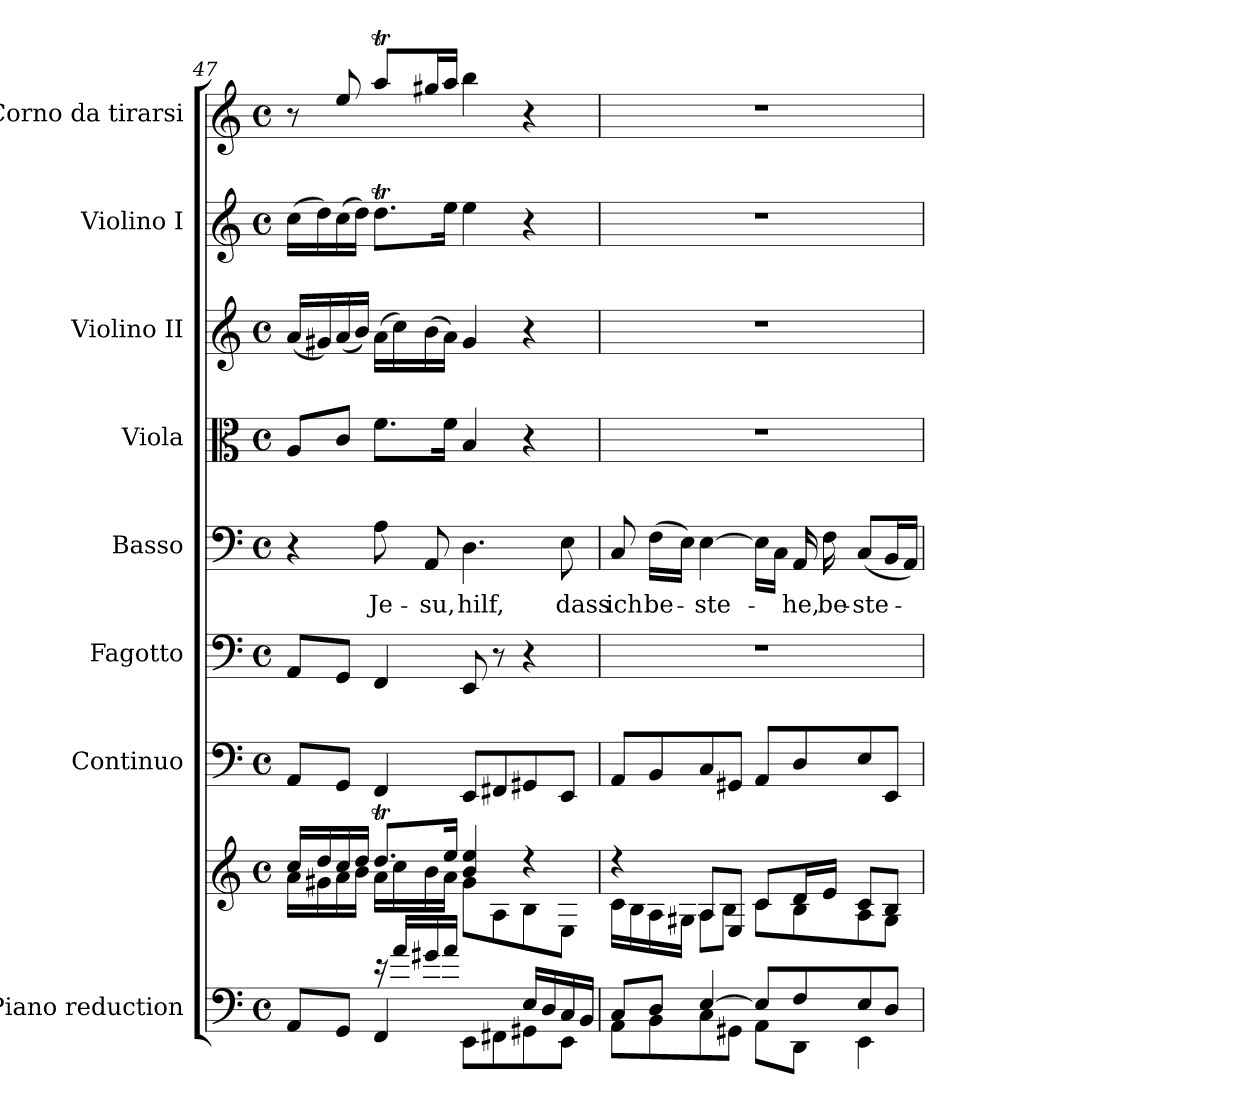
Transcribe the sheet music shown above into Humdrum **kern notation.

**kern	**kern	**kern	**kern	**kern	**text	**kern	**kern	**kern	**kern
*part8	*part8	*part7	*part6	*part5	*part5	*part4	*part3	*part2	*part1
*staff9	*staff8	*staff7	*staff6	*staff5	*staff5	*staff4	*staff3	*staff2	*staff1
*I"Piano reduction	*	*I"Continuo	*I"Fagotto	*I"Basso	*	*I"Viola	*I"Violino II	*I"Violino I	*I"Corno da tirarsi
*I'Pno	*	*	*	*	*	*	*	*	*
*clefF4	*clefG2	*clefF4	*clefF4	*clefF4	*	*clefC3	*clefG2	*clefG2	*clefG2
*	*	*	*	*	*	*	*	*	*ITrd7c12
*k[]	*k[]	*k[]	*k[]	*k[]	*	*k[]	*k[]	*k[]	*k[]
*M4/4	*M4/4	*M4/4	*M4/4	*M4/4	*	*M4/4	*M4/4	*M4/4	*M4/4
*met(c)	*met(c)	*met(c)	*met(c)	*met(c)	*	*met(c)	*met(c)	*met(c)	*met(c)
=47	=47	=47	=47	=47	=47	=47	=47	=47	=47
*^	*^	*	*	*	*	*	*	*	*
4ryy	8AA/L	16cc/LL	16a\LL	8AA/L	8AA/L	4r	.	8A/L	(16a/LL	(16cc\LL	8r
.	.	16dd/	16g#X\	.	.	.	.	.	16g#X/)	16dd\)	.
.	8GG/J	16cc/	16a\	8GG/J	8GG/J	.	.	8c/J	(16a/	(16cc\	8e/
.	.	16dd/JJ	16b\JJ	.	.	.	.	.	16b/JJ)	16dd\JJ)	.
!	!	!	!	!	!	!	!LO:LY:b	!	!	!	!
16r	4FF/	8.ddT/L	16a\LL	4FF/	4FF/	8A\	Je-	8.f\L	(16a\LL	8.ddT\L	8aT/L
16a/LL	.	.	16cc\	.	.	.	.	.	16cc\)	.	.
!	!	!	!	!	!	!	!LO:LY:b	!	!	!	!
16g#X/	.	.	16b\	.	.	8AA/	-su,	.	(16b\	.	16g#X/L
16a/JJ	.	16ee/Jk	16a\JJ	.	.	.	.	16f\Jk	16a\JJ)	16ee\Jk	16a/JJ
!	!	!	!	!	!	!	!LO:LY:b	!	!	!	!
4ryy	8EE\L	4b/ 4ee/	8g#\L	8EE/L	8EE/	4.D\	hilf,	4B/	4g#/	4ee\	4b\
.	8FF#X\	.	8A\	8FF#X/	8r	.	.	.	.	.	.
16E/LL	8GG#X\	4r	8B\	8GG#X/	4r	.	.	4r	4r	4r	4r
16D/	.	.	.	.	.	.	.	.	.	.	.
!	!	!	!	!	!	!	!LO:LY:b	!	!	!	!
16C/	8EE\J	.	8E\J	8EE/J	.	8E\	dass	.	.	.	.
16BB/JJ	.	.	.	.	.	.	.	.	.	.	.
!!LO:PB:g=z
=48	=48	=48	=48	=48	=48	=48	=48	=48	=48	=48	=48
!	!	!	!	!	!	!	!LO:LY:b	!	!	!	!
8C/L	8AA\L	4r	16c\LL	8AA/L	1r	8C/	ich	1r	1r	1r	1r
.	.	.	16B\	.	.	.	.	.	.	.	.
!	!	!	!	!	!	!	!LO:LY:b	!	!	!	!
8D/J	8BB\	.	16A\	8BB/	.	(16F\LL	be-	.	.	.	.
.	.	.	16G#X\JJ	.	.	16E\JJ)	.	.	.	.	.
!	!	!	!	!	!	!	!LO:LY:b	!	!	!	!
[4E/	8C\	8A/L	8A\L	8C/	.	[4E\	-ste-	.	.	.	.
.	8GG#X\J	8E/J	8B\J	8GG#X/J	.	.	.	.	.	.	.
8E/L]	8AA\L	8c/L	8c\L	8AA/L	.	16E\LL]	.	.	.	.	.
.	.	.	.	.	.	16C\JJ	.	.	.	.	.
!	!	!	!	!	!	!	!LO:LY:b	!	!	!	!
8F/	8DD\J	16d/L	8B\	8D/	.	16AA/	-he,	.	.	.	.
!	!	!	!	!	!	!	!LO:LY:b	!	!	!	!
.	.	16e/JJ	.	.	.	16F\	be-	.	.	.	.
!	!	!	!	!	!	!	!LO:LY:b	!	!	!	!
8E/	4EE\	8c/L	8A\	8E/	.	(8C/L	-ste-	.	.	.	.
8D/J	.	8B/J	8G#\J	8EE/J	.	16BB/L	.	.	.	.	.
.	.	.	.	.	.	16AA/JJ)	.	.	.	.	.
*v	*v	*	*	*	*	*	*	*	*	*	*
*	*v	*v	*	*	*	*	*	*	*	*
=	=	=	=	=	=	=	=	=	=
*-	*-	*-	*-	*-	*-	*-	*-	*-	*-
